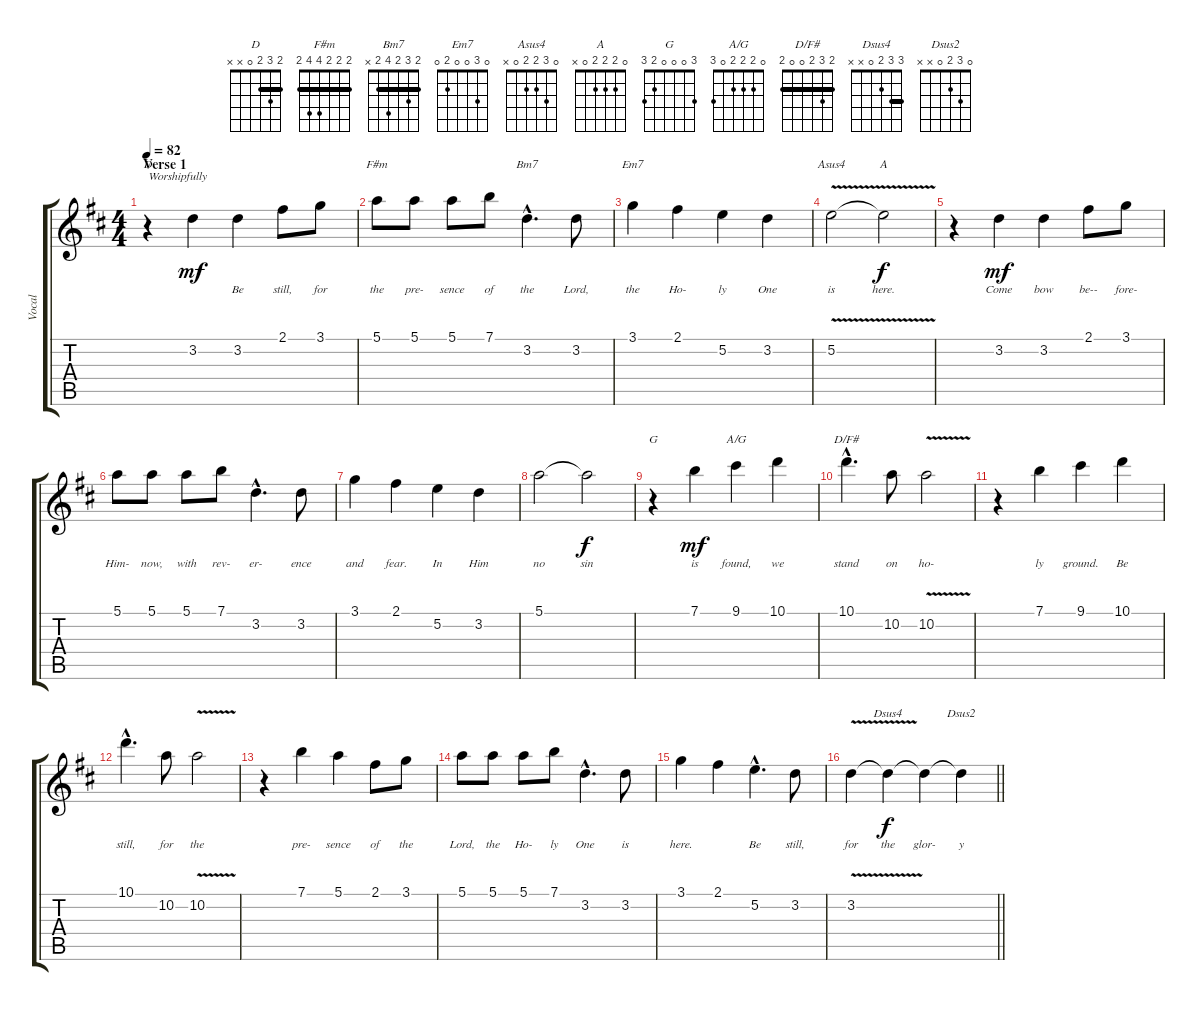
\track ("Vocal" "Vocal") {instrument acousticguitarnylon}
\staff {score tabs}
\tuning (E4 B3 G3 D3 A2 E2) {hide}
\chord ("D" 2 3 2 0 x x) {barre 2}
\chord ("F#m" 2 2 2 4 4 2) {barre 2}
\chord ("Bm7" 2 3 2 4 2 x) {barre 2}
\chord ("Em7" 0 3 0 0 2 0)
\chord ("Asus4" 0 3 2 2 0 x)
\chord ("A" 0 2 2 2 0 x)
\chord ("G" 3 0 0 0 2 3)
\chord ("A/G" 0 2 2 2 0 3)
\chord ("D/F#" 2 3 2 0 0 2) {barre 2}
\chord ("Dsus4" 3 3 2 0 x x) {barre 3}
\chord ("Dsus2" 0 3 2 0 x x)
\ts (4 4)
\section ("" "Verse 1")
\tempo 82
\clef g2
\ks d
r.4{ch "D" txt "Worshipfully" dy mf instrument acousticguitarnylon} 3.2.4{lyrics (0 "") lyrics (1 "") lyrics (2 "") lyrics (3 "") lyrics (4 "")} 3.2.4{lyrics (0 "Be") lyrics (1 "") lyrics (2 "") lyrics (3 "") lyrics (4 "")} 2.1.8{lyrics (0 "still,") lyrics (1 "") lyrics (2 "") lyrics (3 "") lyrics (4 "")} 3.1.8{lyrics (0 "for") lyrics (1 "") lyrics (2 "") lyrics (3 "") lyrics (4 "")} |
5.1.8{ch "F#m" lyrics (0 "the") lyrics (1 "") lyrics (2 "") lyrics (3 "") lyrics (4 "")} 5.1.8{lyrics (0 "pre-") lyrics (1 "") lyrics (2 "") lyrics (3 "") lyrics (4 "")} 5.1.8{lyrics (0 "sence") lyrics (1 "") lyrics (2 "") lyrics (3 "") lyrics (4 "")} 7.1.8{lyrics (0 "of") lyrics (1 "") lyrics (2 "") lyrics (3 "") lyrics (4 "")} 3.2{hac}.4{d ch "Bm7" lyrics (0 "the") lyrics (1 "") lyrics (2 "") lyrics (3 "") lyrics (4 "")} 3.2.8{lyrics (0 "Lord,") lyrics (1 "") lyrics (2 "") lyrics (3 "") lyrics (4 "")} |
3.1.4{ch "Em7" lyrics (0 "the") lyrics (1 "") lyrics (2 "") lyrics (3 "") lyrics (4 "")} 2.1.4{lyrics (0 "Ho-") lyrics (1 "") lyrics (2 "") lyrics (3 "") lyrics (4 "")} 5.2.4{lyrics (0 "ly") lyrics (1 "") lyrics (2 "") lyrics (3 "") lyrics (4 "")} 3.2.4{lyrics (0 "One") lyrics (1 "") lyrics (2 "") lyrics (3 "") lyrics (4 "")} |
5.2{v}.2{ch "Asus4" lyrics (0 "is") lyrics (1 "") lyrics (2 "") lyrics (3 "") lyrics (4 "")} 5.2{t}.2{ch "A" lyrics (0 "here.") lyrics (1 "") lyrics (2 "") lyrics (3 "") lyrics (4 "") dy f} |
r.4 3.2.4{lyrics (0 "Come") lyrics (1 "") lyrics (2 "") lyrics (3 "") lyrics (4 "") dy mf} 3.2.4{lyrics (0 "bow") lyrics (1 "") lyrics (2 "") lyrics (3 "") lyrics (4 "")} 2.1.8{lyrics (0 "be--") lyrics (1 "") lyrics (2 "") lyrics (3 "") lyrics (4 "")} 3.1.8{lyrics (0 "fore-") lyrics (1 "") lyrics (2 "") lyrics (3 "") lyrics (4 "")} |
5.1.8{lyrics (0 "Him-") lyrics (1 "") lyrics (2 "") lyrics (3 "") lyrics (4 "")} 5.1.8{lyrics (0 "now,") lyrics (1 "") lyrics (2 "") lyrics (3 "") lyrics (4 "")} 5.1.8{lyrics (0 "with") lyrics (1 "") lyrics (2 "") lyrics (3 "") lyrics (4 "")} 7.1.8{lyrics (0 "rev-") lyrics (1 "") lyrics (2 "") lyrics (3 "") lyrics (4 "")} 3.2{hac}.4{d lyrics (0 "er-") lyrics (1 "") lyrics (2 "") lyrics (3 "") lyrics (4 "")} 3.2.8{lyrics (0 "ence") lyrics (1 "") lyrics (2 "") lyrics (3 "") lyrics (4 "")} |
3.1.4{lyrics (0 "and") lyrics (1 "") lyrics (2 "") lyrics (3 "") lyrics (4 "")} 2.1.4{lyrics (0 "fear.") lyrics (1 "") lyrics (2 "") lyrics (3 "") lyrics (4 "")} 5.2.4{lyrics (0 "In") lyrics (1 "") lyrics (2 "") lyrics (3 "") lyrics (4 "")} 3.2.4{lyrics (0 "Him") lyrics (1 "") lyrics (2 "") lyrics (3 "") lyrics (4 "")} |
5.1.2{lyrics (0 "no") lyrics (1 "") lyrics (2 "") lyrics (3 "") lyrics (4 "")} 5.1{t}.2{lyrics (0 "sin") lyrics (1 "") lyrics (2 "") lyrics (3 "") lyrics (4 "") dy f} |
r.4{ch "G"} 7.1.4{lyrics (0 "is") lyrics (1 "") lyrics (2 "") lyrics (3 "") lyrics (4 "") dy mf} 9.1.4{ch "A/G" lyrics (0 "found,") lyrics (1 "") lyrics (2 "") lyrics (3 "") lyrics (4 "")} 10.1.4{lyrics (0 "we") lyrics (1 "") lyrics (2 "") lyrics (3 "") lyrics (4 "")} |
10.1{hac}.4{d ch "D/F#" lyrics (0 "stand") lyrics (1 "") lyrics (2 "") lyrics (3 "") lyrics (4 "")} 10.2.8{lyrics (0 "on") lyrics (1 "") lyrics (2 "") lyrics (3 "") lyrics (4 "")} 10.2{v}.2{lyrics (0 "ho-") lyrics (1 "") lyrics (2 "") lyrics (3 "") lyrics (4 "")} |
r.4 7.1.4{lyrics (0 "ly") lyrics (1 "") lyrics (2 "") lyrics (3 "") lyrics (4 "")} 9.1.4{lyrics (0 "ground.") lyrics (1 "") lyrics (2 "") lyrics (3 "") lyrics (4 "")} 10.1.4{lyrics (0 "Be") lyrics (1 "") lyrics (2 "") lyrics (3 "") lyrics (4 "")} |
10.1{hac}.4{d lyrics (0 "still,") lyrics (1 "") lyrics (2 "") lyrics (3 "") lyrics (4 "")} 10.2.8{lyrics (0 "for") lyrics (1 "") lyrics (2 "") lyrics (3 "") lyrics (4 "")} 10.2{v}.2{lyrics (0 "the") lyrics (1 "") lyrics (2 "") lyrics (3 "") lyrics (4 "")} |
r.4 7.1.4{lyrics (0 "pre-") lyrics (1 "") lyrics (2 "") lyrics (3 "") lyrics (4 "")} 5.1.4{lyrics (0 "sence") lyrics (1 "") lyrics (2 "") lyrics (3 "") lyrics (4 "")} 2.1.8{lyrics (0 "of") lyrics (1 "") lyrics (2 "") lyrics (3 "") lyrics (4 "")} 3.1.8{lyrics (0 "the") lyrics (1 "") lyrics (2 "") lyrics (3 "") lyrics (4 "")} |
5.1.8{lyrics (0 "Lord,") lyrics (1 "") lyrics (2 "") lyrics (3 "") lyrics (4 "")} 5.1.8{lyrics (0 "the") lyrics (1 "") lyrics (2 "") lyrics (3 "") lyrics (4 "")} 5.1.8{lyrics (0 "Ho-") lyrics (1 "") lyrics (2 "") lyrics (3 "") lyrics (4 "")} 7.1.8{lyrics (0 "ly") lyrics (1 "") lyrics (2 "") lyrics (3 "") lyrics (4 "")} 3.2{hac}.4{d lyrics (0 "One") lyrics (1 "") lyrics (2 "") lyrics (3 "") lyrics (4 "")} 3.2.8{lyrics (0 "is") lyrics (1 "") lyrics (2 "") lyrics (3 "") lyrics (4 "")} |
3.1.4{lyrics (0 "here.") lyrics (1 "") lyrics (2 "") lyrics (3 "") lyrics (4 "")} 2.1.4{lyrics (0 "") lyrics (1 "") lyrics (2 "") lyrics (3 "") lyrics (4 "")} 5.2{hac}.4{d lyrics (0 "Be") lyrics (1 "") lyrics (2 "") lyrics (3 "") lyrics (4 "")} 3.2.8{lyrics (0 "still,") lyrics (1 "") lyrics (2 "") lyrics (3 "") lyrics (4 "")} |
\barLineRight lightlight
3.2{v}.4{lyrics (0 "for") lyrics (1 "") lyrics (2 "") lyrics (3 "") lyrics (4 "")} 3.2{t}.4{ch "Dsus4" lyrics (0 "the") lyrics (1 "") lyrics (2 "") lyrics (3 "") lyrics (4 "") dy f} 3.2{t}.4{lyrics (0 "glor-") lyrics (1 "") lyrics (2 "") lyrics (3 "") lyrics (4 "")} 3.2{t}.4{ch "Dsus2" lyrics (0 "y") lyrics (1 "") lyrics (2 "") lyrics (3 "") lyrics (4 "")}
